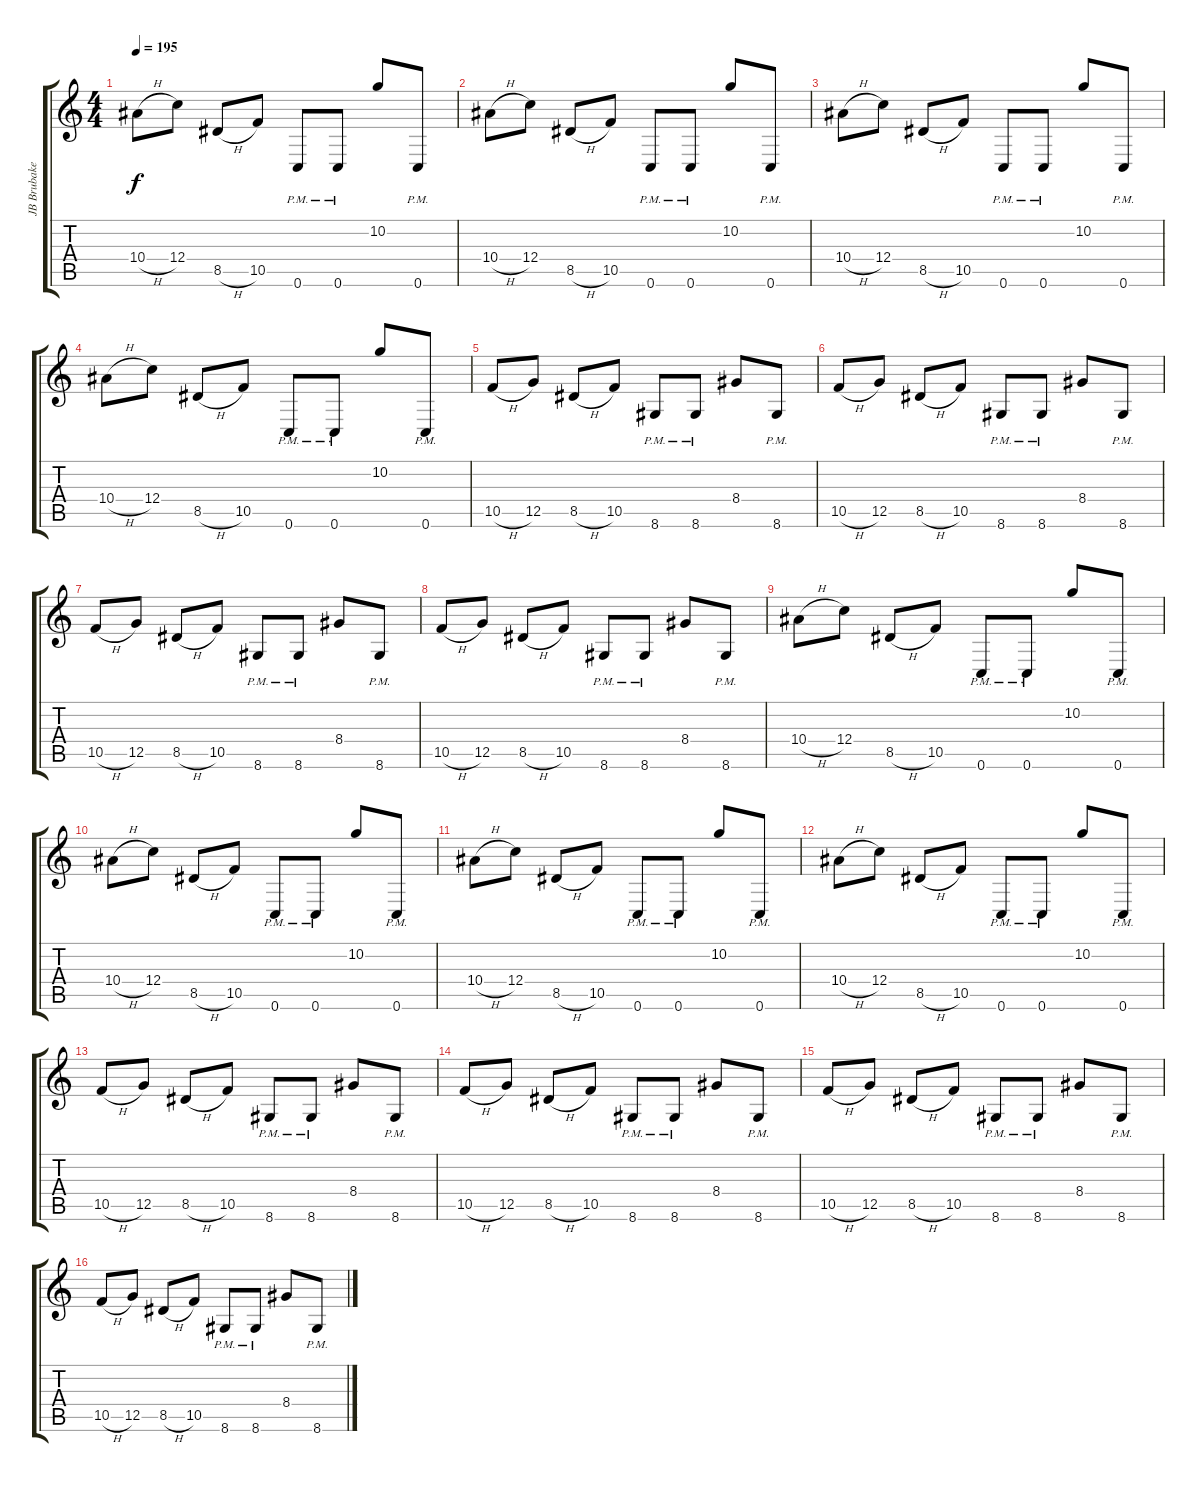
\track ("JB Brubaker (Lead)" "JB Brubake") {instrument distortionguitar}
\staff {score tabs}
\tuning (D4 A3 F3 C3 G2 C2) {hide}
\ts (4 4)
\tempo 195
\clef g2
\ks c
10.4{h}.8{dy f} 12.4.8 8.5{h}.8 10.5.8 0.6{pm}.8 0.6{pm}.8 10.2.8 0.6{pm}.8 |
10.4{h}.8 12.4.8 8.5{h}.8 10.5.8 0.6{pm}.8 0.6{pm}.8 10.2.8 0.6{pm}.8 |
10.4{h}.8 12.4.8 8.5{h}.8 10.5.8 0.6{pm}.8 0.6{pm}.8 10.2.8 0.6{pm}.8 |
10.4{h}.8 12.4.8 8.5{h}.8 10.5.8 0.6{pm}.8 0.6{pm}.8 10.2.8 0.6{pm}.8 |
10.5{h}.8 12.5.8 8.5{h}.8 10.5.8 8.6{pm}.8 8.6{pm}.8 8.4.8 8.6{pm}.8 |
10.5{h}.8 12.5.8 8.5{h}.8 10.5.8 8.6{pm}.8 8.6{pm}.8 8.4.8 8.6{pm}.8 |
10.5{h}.8 12.5.8 8.5{h}.8 10.5.8 8.6{pm}.8 8.6{pm}.8 8.4.8 8.6{pm}.8 |
10.5{h}.8 12.5.8 8.5{h}.8 10.5.8 8.6{pm}.8 8.6{pm}.8 8.4.8 8.6{pm}.8 |
10.4{h}.8 12.4.8 8.5{h}.8 10.5.8 0.6{pm}.8 0.6{pm}.8 10.2.8 0.6{pm}.8 |
10.4{h}.8 12.4.8 8.5{h}.8 10.5.8 0.6{pm}.8 0.6{pm}.8 10.2.8 0.6{pm}.8 |
10.4{h}.8 12.4.8 8.5{h}.8 10.5.8 0.6{pm}.8 0.6{pm}.8 10.2.8 0.6{pm}.8 |
10.4{h}.8 12.4.8 8.5{h}.8 10.5.8 0.6{pm}.8 0.6{pm}.8 10.2.8 0.6{pm}.8 |
10.5{h}.8 12.5.8 8.5{h}.8 10.5.8 8.6{pm}.8 8.6{pm}.8 8.4.8 8.6{pm}.8 |
10.5{h}.8 12.5.8 8.5{h}.8 10.5.8 8.6{pm}.8 8.6{pm}.8 8.4.8 8.6{pm}.8 |
10.5{h}.8 12.5.8 8.5{h}.8 10.5.8 8.6{pm}.8 8.6{pm}.8 8.4.8 8.6{pm}.8 |
10.5{h}.8 12.5.8 8.5{h}.8 10.5.8 8.6{pm}.8 8.6{pm}.8 8.4.8 8.6{pm}.8
